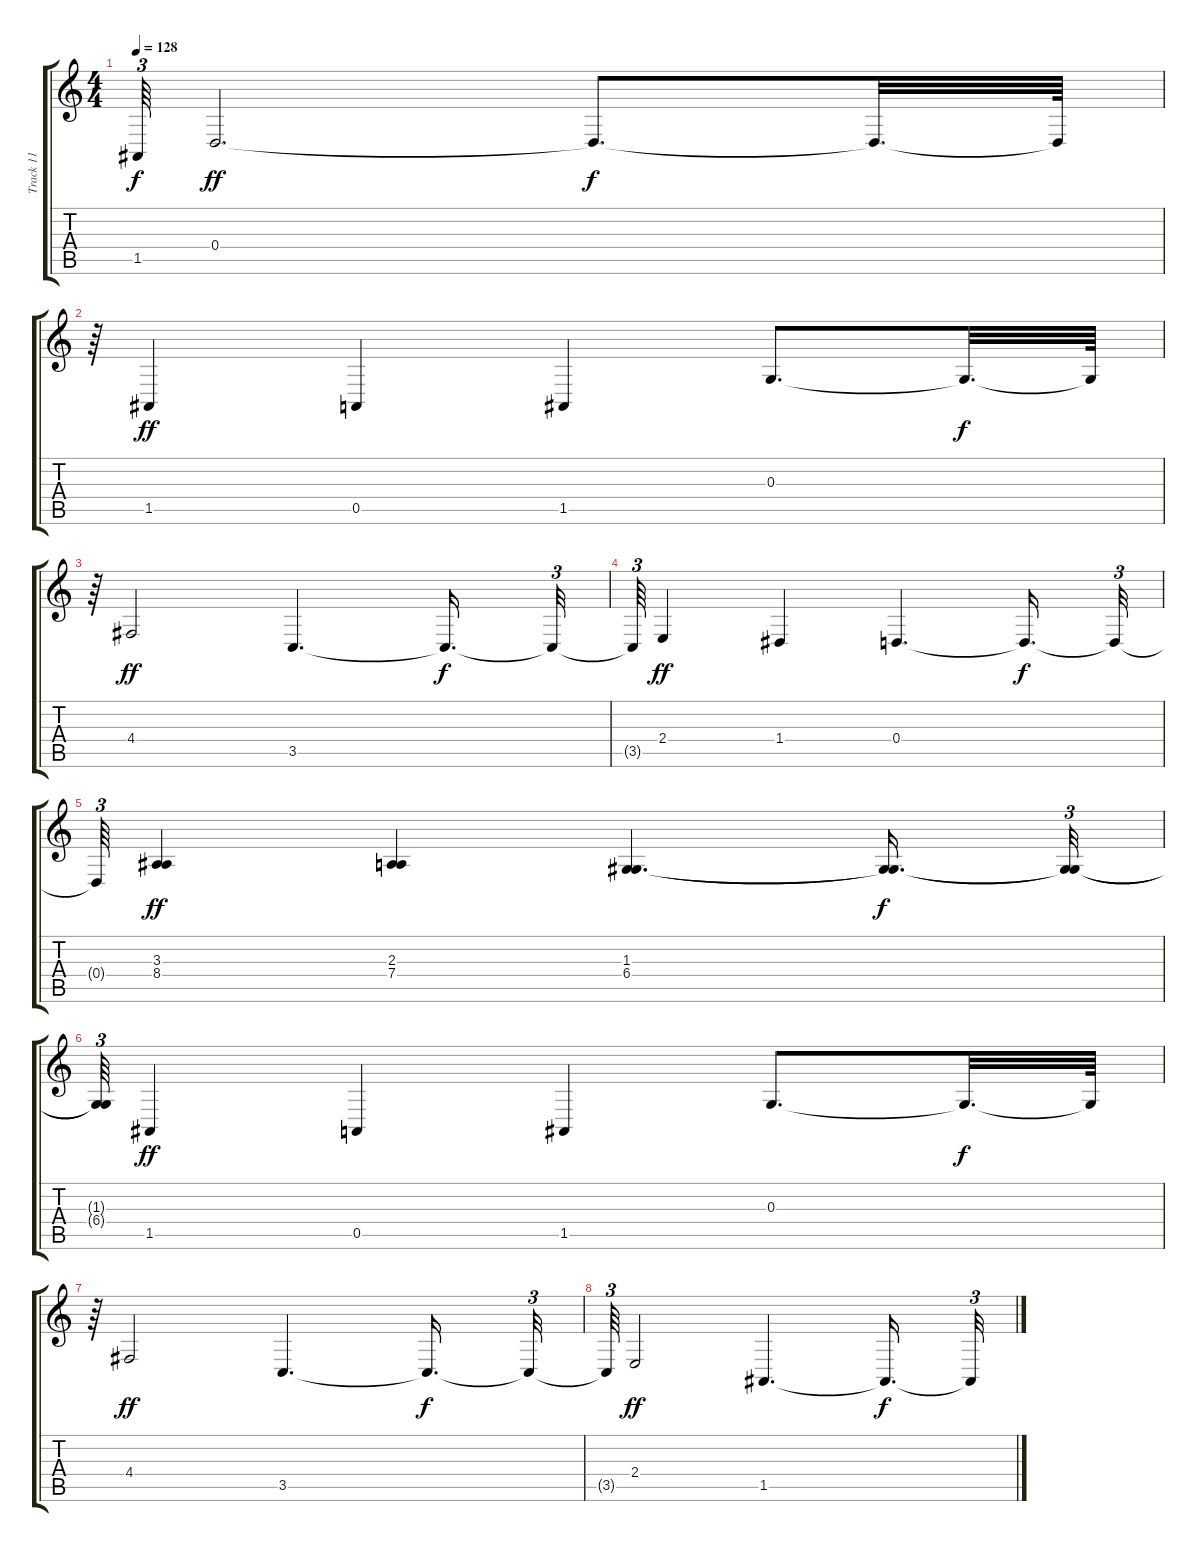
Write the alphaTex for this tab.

\track ("Track 11" "Track 11") {instrument frenchhorn}
\staff {score tabs}
\tuning (E4 B3 G3 D3 A2 E2) {hide}
\ts (4 4)
\tempo 128
\clef g2
\ks c
1.5{t}.64{tu (3 2) dy f} 0.4.2{d dy ff} 0.4{t}.8{d dy f} 0.4{t}.32{d} 0.4{t}.64 |
r.64{tu (3 2)} 1.5.4{dy ff} 0.5.4 1.5.4 0.3.8{d} 0.3{t}.32{d dy f} 0.3{t}.64 |
r.64{tu (3 2)} 4.4.2{dy ff} 3.5.4{d} 3.5{t}.16{d dy f} 3.5{t}.32{tu (3 2)} |
3.5{t}.64{tu (3 2)} 2.4.4{dy ff} 1.4.4 0.4.4{d} 0.4{t}.16{d dy f} 0.4{t}.32{tu (3 2)} |
0.4{t}.64{tu (3 2)} (3.3 8.4).4{dy ff} (2.3 7.4).4 (1.3 6.4).4{d} (1.3{t} 6.4{t}).16{d dy f} (1.3{t} 6.4{t}).32{tu (3 2)} |
(1.3{t} 6.4{t}).64{tu (3 2)} 1.5.4{dy ff} 0.5.4 1.5.4 0.3.8{d} 0.3{t}.32{d dy f} 0.3{t}.64 |
r.64{tu (3 2)} 4.4.2{dy ff} 3.5.4{d} 3.5{t}.16{d dy f} 3.5{t}.32{tu (3 2)} |
3.5{t}.64{tu (3 2)} 2.4.2{dy ff} 1.5.4{d} 1.5{t}.16{d dy f} 1.5{t}.32{tu (3 2)}
